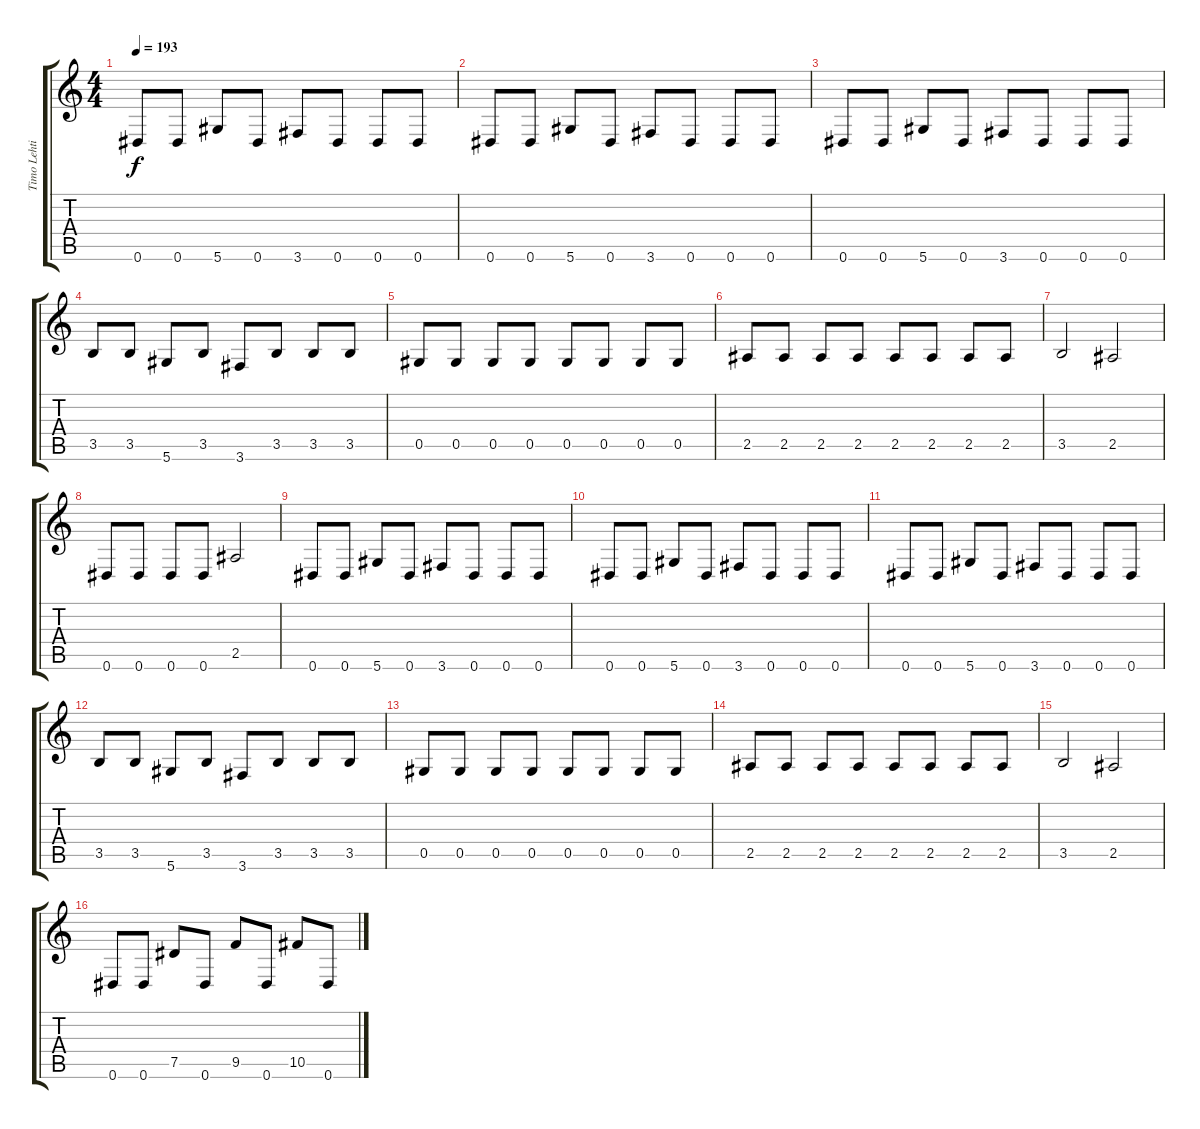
\track ("Timo Lehtinen " "Timo Lehti") {instrument electricbasspick}
\staff {score tabs}
\tuning (Eb4 Bb3 Gb3 Db3 Ab2 Eb2) {hide}
\ts (4 4)
\tempo 193
\clef g2
\ks c
0.6.8{dy f} 0.6.8 5.6.8 0.6.8 3.6.8 0.6.8 0.6.8 0.6.8 |
0.6.8 0.6.8 5.6.8 0.6.8 3.6.8 0.6.8 0.6.8 0.6.8 |
0.6.8 0.6.8 5.6.8 0.6.8 3.6.8 0.6.8 0.6.8 0.6.8 |
3.5.8 3.5.8 5.6.8 3.5.8 3.6.8 3.5.8 3.5.8 3.5.8 |
0.5.8 0.5.8 0.5.8 0.5.8 0.5.8 0.5.8 0.5.8 0.5.8 |
2.5.8 2.5.8 2.5.8 2.5.8 2.5.8 2.5.8 2.5.8 2.5.8 |
3.5.2 2.5.2 |
0.6.8 0.6.8 0.6.8 0.6.8 2.5.2 |
0.6.8 0.6.8 5.6.8 0.6.8 3.6.8 0.6.8 0.6.8 0.6.8 |
0.6.8 0.6.8 5.6.8 0.6.8 3.6.8 0.6.8 0.6.8 0.6.8 |
0.6.8 0.6.8 5.6.8 0.6.8 3.6.8 0.6.8 0.6.8 0.6.8 |
3.5.8 3.5.8 5.6.8 3.5.8 3.6.8 3.5.8 3.5.8 3.5.8 |
0.5.8 0.5.8 0.5.8 0.5.8 0.5.8 0.5.8 0.5.8 0.5.8 |
2.5.8 2.5.8 2.5.8 2.5.8 2.5.8 2.5.8 2.5.8 2.5.8 |
3.5.2 2.5.2 |
0.6.8 0.6.8 7.5.8 0.6.8 9.5.8 0.6.8 10.5.8 0.6.8
